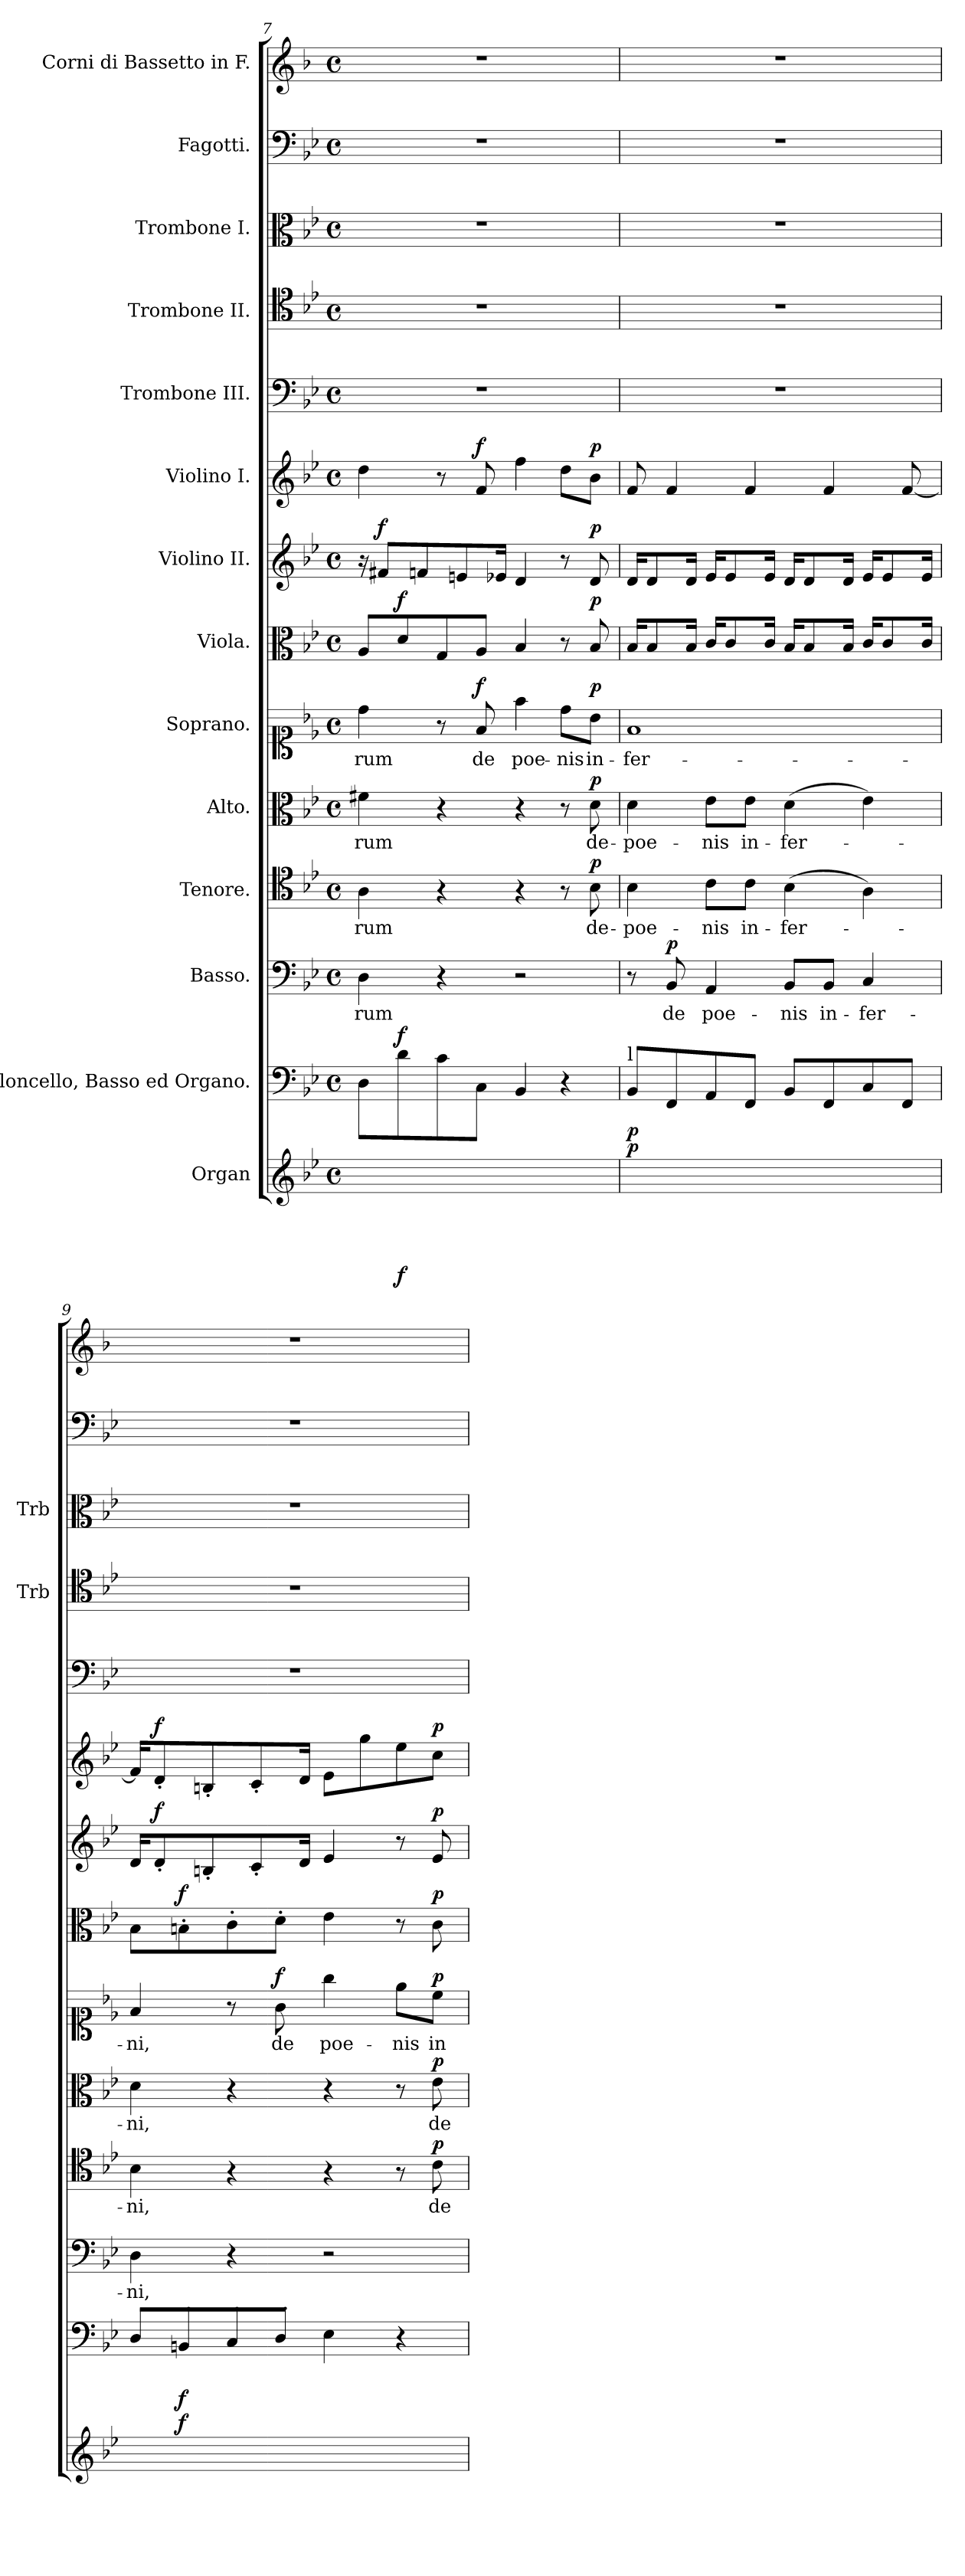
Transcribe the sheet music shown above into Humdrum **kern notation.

**kern	**dynam	**kern	**dynam	**kern	**text	**text	**dynam	**kern	**text	**dynam	**kern	**text	**dynam	**kern	**text	**dynam	**kern	**text	**dynam	**kern	**text	**dynam	**kern	**text	**dynam	**kern	**kern	**kern	**kern	**kern
*part14	*part14	*part13	*part13	*part12	*part12	*part12	*part12	*part11	*part11	*part11	*part10	*part10	*part10	*part9	*part9	*part9	*part8	*part8	*part8	*part7	*part7	*part7	*part6	*part6	*part6	*part5	*part4	*part3	*part2	*part1
*staff14	*staff14	*staff13	*staff13	*staff12	*staff12	*staff12	*staff12	*staff11	*staff11	*staff11	*staff10	*staff10	*staff10	*staff9	*staff9	*staff9	*staff8	*staff8	*staff8	*staff7	*staff7	*staff7	*staff6	*staff6	*staff6	*staff5	*staff4	*staff3	*staff2	*staff1
*I"Organ	*	*I"Violoncello, Basso ed Organo.	*	*I"Basso.	*	*	*	*I"Tenore.	*	*	*I"Alto.	*	*	*I"Soprano.	*	*	*I"Viola.	*	*	*I"Violino II.	*	*	*I"Violino I.	*	*	*I"Trombone III.	*I"Trombone II.	*I"Trombone I.	*I"Fagotti.	*I"Corni di Bassetto in F.
*	*	*	*	*	*	*	*	*	*	*	*	*	*	*	*	*	*	*	*	*	*	*	*	*	*	*	*I'Trb	*I'Trb	*	*
*clefG2	*	*clefF4	*	*clefF4	*	*	*	*clefC4	*	*	*clefC3	*	*	*clefC1	*	*	*clefC3	*	*	*clefG2	*	*	*clefG2	*	*	*clefF4	*clefC4	*clefC3	*clefF4	*clefG2
*	*	*	*	*	*	*	*	*	*	*	*	*	*	*	*	*	*	*	*	*	*	*	*	*	*	*	*	*	*	*ITrd4c7
*k[b-e-]	*	*k[b-e-]	*	*k[b-e-]	*	*	*	*k[b-e-]	*	*	*k[b-e-]	*	*	*k[b-e-]	*	*	*k[b-e-]	*	*	*k[b-e-]	*	*	*k[b-e-]	*	*	*k[b-e-]	*k[b-e-]	*k[b-e-]	*k[b-e-]	*k[b-e-]
*M4/4	*	*M4/4	*	*M4/4	*	*	*	*M4/4	*	*	*M4/4	*	*	*M4/4	*	*	*M4/4	*	*	*M4/4	*	*	*M4/4	*	*	*M4/4	*M4/4	*M4/4	*M4/4	*M4/4
*met(c)	*	*met(c)	*	*met(c)	*	*	*	*met(c)	*	*	*met(c)	*	*	*met(c)	*	*	*met(c)	*	*	*met(c)	*	*	*met(c)	*	*	*met(c)	*met(c)	*met(c)	*met(c)	*met(c)
=7	=7	=7	=7	=7	=7	=7	=7	=7	=7	=7	=7	=7	=7	=7	=7	=7	=7	=7	=7	=7	=7	=7	=7	=7	=7	=7	=7	=7	=7	=7
*^	*	*^	*	*	*	*	*	*	*	*	*	*	*	*	*	*	*	*	*	*	*	*	*	*	*	*	*	*	*	*
!	!	!	!	!	!	!	!LO:LY:b	!LO:LY:b	!	!	!LO:LY:b	!	!	!LO:LY:b	!	!	!LO:LY:b	!	!	!LO:LY:b	!	!	!	!	!	!LO:LY:b	!	!	!	!	!	!
[8d\yy 8f#X\yy [8a\yyL	8DD/Lyy	.	8D\L	8DD\Lyy	.	4D\	-rum	.	.	4A\	-rum	.	4f#X\	-rum	.	4dd\	-rum	.	8A/L	.	.	16r	.	.	4dd\	.	.	1r	1r	1r	1r	1r
!	!	!	!	!	!	!	!	!	!	!	!	!	!	!	!	!	!	!	!	!	!	!	!	!LO:DY:b	!	!	!	!	!	!	!	!
.	.	.	.	.	.	.	.	.	.	.	.	.	.	.	.	.	.	.	.	.	.	8f#X/L	.	f	.	.	.	.	.	.	.	.
!	!	!LO:DY:b	!	!	!LO:DY:a	!	!	!	!	!	!	!	!	!	!	!	!	!	!	!	!LO:DY:b	!	!	!	!	!	!	!	!	!	!	!
8d\yy] 8fn\yy 8a\yy]	8D/yy	f	8d\	8D\yy	f	.	.	.	.	.	.	.	.	.	.	.	.	.	8d/	.	f	.	.	.	.	.	.	.	.	.	.	.
!	!	!	!	!	!	!	!	!	!	!	!	!	!	!	!	!	!	!	!	!	!	!	!LO:LY:b	!	!	!	!	!	!	!	!	!
.	.	.	.	.	.	.	.	.	.	.	.	.	.	.	.	.	.	.	.	.	.	8fn/	.	.	.	.	.	.	.	.	.	.
[8c\yy 8en\yy 8g\yy	8C/yy	.	8c\	8C\yy	.	4r	.	.	.	4r	.	.	4r	.	.	8r	.	.	8G/	.	.	.	.	.	8r	.	.	.	.	.	.	.
.	.	.	.	.	.	.	.	.	.	.	.	.	.	.	.	.	.	.	.	.	.	8en/	.	.	.	.	.	.	.	.	.	.
!	!	!	!	!	!	!	!	!	!	!	!	!	!	!	!	!	!LO:LY:b	!LO:DY:a	!	!	!	!	!	!	!	!	!LO:DY:b	!	!	!	!	!
8c\yy] 8e-X\yy 8a\yyJ	8CC/Jyy	.	8C\J	8CC\Jyy	.	.	.	.	.	.	.	.	.	.	.	8f/	de	f	8A/J	.	.	.	.	.	8f/	.	f	.	.	.	.	.
.	.	.	.	.	.	.	.	.	.	.	.	.	.	.	.	.	.	.	.	.	.	16e-X/Jk	.	.	.	.	.	.	.	.	.	.
!	!	!	!	!	!	!	!	!	!	!	!	!	!	!	!	!	!LO:LY:b	!	!	!	!	!	!	!	!	!	!	!	!	!	!	!
4B-\yy 4d\yy 4f\yy 4b-\yy	4BBB-/yy	.	4BB-/	4BBB-/yy	.	2r	.	.	.	4r	.	.	4r	.	.	4ff\	poe-	.	4B-/	.	.	4d/	.	.	4ff\	.	.	.	.	.	.	.
!	!	!	!	!	!	!	!	!	!	!	!	!	!	!	!	!	!LO:LY:b	!	!	!	!	!	!	!	!	!	!	!	!	!	!	!
4ryy	4ryy	.	4r	4ryy	.	.	.	.	.	8r	.	.	8r	.	.	8dd\L	-nis	.	8r	.	.	8r	.	.	8dd\L	.	.	.	.	.	.	.
!	!	!	!	!	!	!	!	!	!	!	!LO:LY:b	!LO:DY:a	!	!LO:LY:b	!LO:DY:a	!	!LO:LY:b	!LO:DY:a	!	!	!LO:DY:b	!	!	!LO:DY:b	!	!	!LO:DY:b	!	!	!	!	!
.	.	.	.	.	.	.	.	.	.	8B-\	de-	p	8d\	de-	p	8b-\J	in-	p	8B-/	.	p	8d/	.	p	8b-\J	.	p	.	.	.	.	.
!!LO:PB:g=z
=8	=8	=8	=8	=8	=8	=8	=8	=8	=8	=8	=8	=8	=8	=8	=8	=8	=8	=8	=8	=8	=8	=8	=8	=8	=8	=8	=8	=8	=8	=8	=8	=8
!	!	!	!LO:TX:a:t=l	!	!	!	!	!	!	!	!	!	!	!	!	!	!	!	!	!	!	!	!	!	!	!	!	!	!	!	!	!
!	!	!LO:DY:a	!	!	!LO:DY:b	!	!	!	!	!	!LO:LY:b	!	!	!LO:LY:b	!	!	!LO:LY:b	!	!	!LO:LY:b	!	!	!LO:LY:b	!	!	!LO:LY:b	!	!	!	!	!	!
4B-\yy 4d\yy [4f\yy	8BBB-/Lyy	p	8BB-/L	8BBB-/Lyy	p	8r	.	.	.	4B-\	-poe-	.	4d\	-poe-	.	1f	-fer-	.	16B-/KL	.	.	16d/KL	.	.	8f/	.	.	1r	1r	1r	1r	1r
.	.	.	.	.	.	.	.	.	.	.	.	.	.	.	.	.	.	.	8B-/	.	.	8d/	.	.	.	.	.	.	.	.	.	.
!	!	!	!	!	!	!	!LO:LY:b	!	!LO:DY:a	!	!	!	!	!	!	!	!	!	!	!	!	!	!	!	!	!	!	!	!	!	!	!
.	8FFF/yy	.	8FF/	8FFF/yy	.	8BB-/	de	.	p	.	.	.	.	.	.	.	.	.	.	.	.	.	.	.	4f/	.	.	.	.	.	.	.
.	.	.	.	.	.	.	.	.	.	.	.	.	.	.	.	.	.	.	16B-/Jk	.	.	16d/Jk	.	.	.	.	.	.	.	.	.	.
!	!	!	!	!	!	!	!LO:LY:b	!	!	!	!LO:LY:b	!	!	!LO:LY:b	!	!	!	!	!	!	!	!	!	!	!	!	!	!	!	!	!	!
4A\yy 4c\yy 4e-\yy 4f\yy_	8AAA/yy	.	8AA/	8AAA/yy	.	4AA/	poe-	.	.	8c\L	-nis	.	8e-\L	-nis	.	.	.	.	16c/KL	.	.	16e-/KL	.	.	.	.	.	.	.	.	.	.
.	.	.	.	.	.	.	.	.	.	.	.	.	.	.	.	.	.	.	8c/	.	.	8e-/	.	.	.	.	.	.	.	.	.	.
!	!	!	!	!	!	!	!	!	!	!	!LO:LY:b	!	!	!LO:LY:b	!	!	!	!	!	!	!	!	!	!	!	!	!	!	!	!	!	!
.	8FFF/Jyy	.	8FF/J	8FFF/Jyy	.	.	.	.	.	8c\J	in-	.	8e-\J	in-	.	.	.	.	.	.	.	.	.	.	4f/	.	.	.	.	.	.	.
.	.	.	.	.	.	.	.	.	.	.	.	.	.	.	.	.	.	.	16c/Jk	.	.	16e-/Jk	.	.	.	.	.	.	.	.	.	.
!	!	!	!	!	!	!	!LO:LY:b	!	!	!	!LO:LY:b	!	!	!LO:LY:b	!	!	!	!	!	!	!	!	!	!	!	!	!	!	!	!	!	!
4B-\yy 4d\yy 4f\yy_	8BBB-/Lyy	.	8BB-/L	8BBB-/Lyy	.	8BB-/L	-nis	.	.	(>4B-\	-fer-	.	(>4d\	-fer-	.	.	.	.	16B-/KL	.	.	16d/KL	.	.	.	.	.	.	.	.	.	.
.	.	.	.	.	.	.	.	.	.	.	.	.	.	.	.	.	.	.	8B-/	.	.	8d/	.	.	.	.	.	.	.	.	.	.
!	!	!	!	!	!	!	!LO:LY:b	!	!	!	!	!	!	!	!	!	!	!	!	!	!	!	!	!	!	!	!	!	!	!	!	!
.	8FFF/yy	.	8FF/	8FFF/yy	.	8BB-/J	in-	.	.	.	.	.	.	.	.	.	.	.	.	.	.	.	.	.	4f/	.	.	.	.	.	.	.
.	.	.	.	.	.	.	.	.	.	.	.	.	.	.	.	.	.	.	16B-/Jk	.	.	16d/Jk	.	.	.	.	.	.	.	.	.	.
!	!	!	!	!	!	!	!LO:LY:b	!	!	!	!	!	!	!	!	!	!	!	!	!	!	!	!	!	!	!	!	!	!	!	!	!
4c\yy 4e-\yy 4f\yy] 4a\yy	8CC/yy	.	8C/	8CC/yy	.	4C/	-fer-	.	.	4A\)	.	.	4e-\)	.	.	.	.	.	16c/KL	.	.	16e-/KL	.	.	.	.	.	.	.	.	.	.
.	.	.	.	.	.	.	.	.	.	.	.	.	.	.	.	.	.	.	8c/	.	.	8e-/	.	.	.	.	.	.	.	.	.	.
.	8FFF/Jyy	.	8FF/J	8FFF/Jyy	.	.	.	.	.	.	.	.	.	.	.	.	.	.	.	.	.	.	.	.	[8f/	.	.	.	.	.	.	.
.	.	.	.	.	.	.	.	.	.	.	.	.	.	.	.	.	.	.	16c/Jk	.	.	16e-/Jk	.	.	.	.	.	.	.	.	.	.
=9	=9	=9	=9	=9	=9	=9	=9	=9	=9	=9	=9	=9	=9	=9	=9	=9	=9	=9	=9	=9	=9	=9	=9	=9	=9	=9	=9	=9	=9	=9	=9	=9
!	!	!	!	!	!	!	!LO:LY:b	!	!	!	!LO:LY:b	!	!	!LO:LY:b	!	!	!LO:LY:b	!	!	!	!	!	!	!	!	!	!	!	!	!	!	!
8B-\yy 8d\yy 8f\yy 8b-\yyL	8DD/Lyy	.	8D/L	8DD/Lyy	.	4D\	-ni,	.	.	4B-\	-ni,	.	4d\	-ni,	.	4f/	-ni,	.	8B-\L	.	.	16d/KL	.	.	16f/KL]	.	.	1r	1r	1r	1r	1r
!	!	!	!	!	!	!	!	!	!	!	!	!	!	!	!	!	!	!	!	!	!	!	!	!LO:DY:b	!	!	!LO:DY:b	!	!	!	!	!
.	.	.	.	.	.	.	.	.	.	.	.	.	.	.	.	.	.	.	.	.	.	8d'/	.	f	8d'/	.	f	.	.	.	.	.
!	!	!LO:DY:a	!	!	!LO:DY:b	!	!	!	!	!	!	!	!	!	!	!	!	!	!	!	!LO:DY:b	!	!	!	!	!	!	!	!	!	!	!
8Bn\yy 8d\yy 8f\yy	8BBBn/yy	f	8BBn'/	8BBBn'/yy	f	.	.	.	.	.	.	.	.	.	.	.	.	.	8Bn'\	.	f	.	.	.	.	.	.	.	.	.	.	.
.	.	.	.	.	.	.	.	.	.	.	.	.	.	.	.	.	.	.	.	.	.	8Bn'/	.	.	8Bn'/	.	.	.	.	.	.	.
8c\yy 8e-\yy [8g\yy	8CC/yy	.	8C'/	8CC'/yy	.	4r	.	.	.	4r	.	.	4r	.	.	8r	.	.	8c'\	.	.	.	.	.	.	.	.	.	.	.	.	.
.	.	.	.	.	.	.	.	.	.	.	.	.	.	.	.	.	.	.	.	.	.	8c'/	.	.	8c'/	.	.	.	.	.	.	.
!	!	!	!	!	!	!	!	!	!	!	!	!	!	!	!	!	!LO:LY:b	!LO:DY:a	!	!	!	!	!	!	!	!	!	!	!	!	!	!
8d\yy 8f\yy 8g\yy_ 8bn\yyJ	8DD/Jyy	.	8D'/J	8DD'/Jyy	.	.	.	.	.	.	.	.	.	.	.	8g\	de	f	8d'\J	.	.	.	.	.	.	.	.	.	.	.	.	.
.	.	.	.	.	.	.	.	.	.	.	.	.	.	.	.	.	.	.	.	.	.	16d/Jk	.	.	16d/Jk	.	.	.	.	.	.	.
!	!	!	!	!	!	!	!	!	!	!	!	!	!	!	!	!	!LO:LY:b	!	!	!	!	!	!	!	!	!	!	!	!	!	!	!
4c\yy 4e-\yy 4g\yy] 4cc\yy	4EE-/yy	.	4E-\	4EE-\yy	.	2r	.	.	.	4r	.	.	4r	.	.	4gg\	poe-	.	4e-\	.	.	4e-/	.	.	8e-\L	.	.	.	.	.	.	.
.	.	.	.	.	.	.	.	.	.	.	.	.	.	.	.	.	.	.	.	.	.	.	.	.	8gg\	.	.	.	.	.	.	.
!	!	!	!	!	!	!	!	!	!	!	!	!	!	!	!	!	!LO:LY:b	!	!	!	!	!	!	!	!	!	!	!	!	!	!	!
4ryy	4ryy	.	4r	4ryy	.	.	.	.	.	8r	.	.	8r	.	.	8ee-\L	-nis	.	8r	.	.	8r	.	.	8ee-\	.	.	.	.	.	.	.
!	!	!	!	!	!	!	!	!	!	!	!LO:LY:b	!LO:DY:a	!	!LO:LY:b	!LO:DY:a	!	!LO:LY:b	!LO:DY:a	!	!	!LO:DY:b	!	!	!LO:DY:b	!	!	!LO:DY:b	!	!	!	!	!
.	.	.	.	.	.	.	.	.	.	8c\	de	p	8e-\	de	p	8cc\J	in-	p	8c\	.	p	8e-/	.	p	8cc\J	.	p	.	.	.	.	.
*v	*v	*	*	*	*	*	*	*	*	*	*	*	*	*	*	*	*	*	*	*	*	*	*	*	*	*	*	*	*	*	*	*
*	*	*v	*v	*	*	*	*	*	*	*	*	*	*	*	*	*	*	*	*	*	*	*	*	*	*	*	*	*	*	*	*
=	=	=	=	=	=	=	=	=	=	=	=	=	=	=	=	=	=	=	=	=	=	=	=	=	=	=	=	=	=	=
*-	*-	*-	*-	*-	*-	*-	*-	*-	*-	*-	*-	*-	*-	*-	*-	*-	*-	*-	*-	*-	*-	*-	*-	*-	*-	*-	*-	*-	*-	*-
